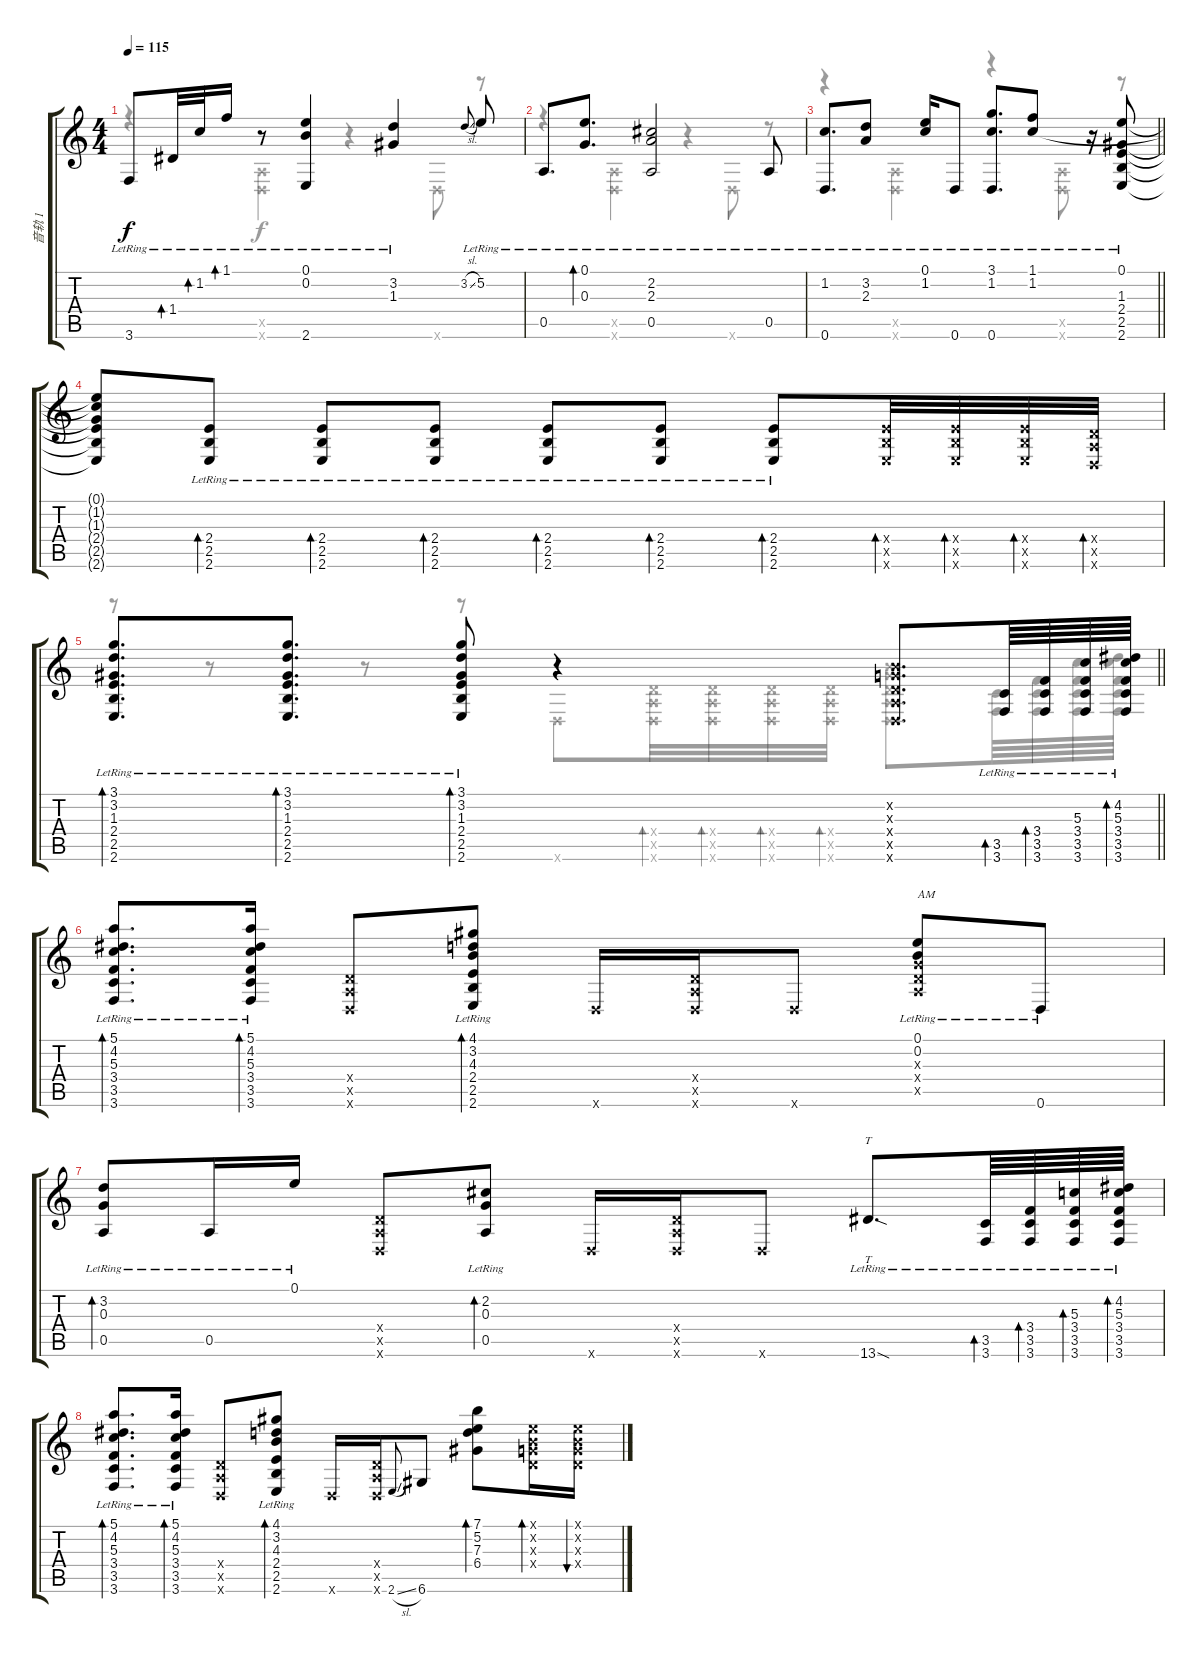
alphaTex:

\track ("音轨 1" "音轨 1") {instrument acousticguitarsteel}
\staff {score tabs}
\tuning (E4 B3 G3 D3 A2 D2) {hide}
\voice
\ts (4 4)
\tempo 115
\clef g2
\ks c
3.6{lr}.8{dy f} 1.4{lr}.32{bd 60} 1.2{lr}.32{bd 60} 1.1{lr}.16{bd 60} r.8 (0.1{lr} 0.2{lr} 2.6{lr}).4 (3.2{lr} 1.3{lr}).4 3.2{sl}.8{gr onbeat} 5.2{lr}.8 |
0.5{lr}.8{d} (0.1{lr} 0.3{lr}).8{d bd 60} (2.2{lr} 2.3 0.5{lr}).2 0.5{lr}.8 |
\barLineRight lightlight
(1.2{lr} 0.6{lr}).8{d} (3.2{lr} 2.3{lr}).8 (0.1{lr} 1.2{lr}).16 0.6{lr}.8 (3.1{lr} 1.2{lr} 0.6{lr}).8{d} (1.1{lr} 1.2{lr}).8 r.16 (0.1{lr} 1.3{lr} 2.4{lr} 2.5{lr} 2.6{lr}).8 |
(0.1{t} 1.2{t} 1.3{t} 2.4{t} 2.5{t} 2.6{t}).8 (2.4{lr} 2.5{lr} 2.6{lr}).8{bd 60 volume 10} (2.4{lr} 2.5{lr} 2.6{lr}).8{bd 60 volume 13} (2.4{lr} 2.5{lr} 2.6{lr}).8{bd 60} (2.4{lr} 2.5{lr} 2.6{lr}).8{bd 60} (2.4{lr} 2.5{lr} 2.6{lr}).8{bd 60} (2.4{lr} 2.5{lr} 2.6{lr}).8{bd 60} (2.4{x} 2.5{x} 2.6{x}).32{bd 60} (2.4{x} 2.5{x} 2.6{x}).32{bd 60} (2.4{x} 2.5{x} 2.6{x}).32{bd 60} (0.4{x} 0.5{x} 0.6{x}).32{bd 60} |
\barLineRight lightlight
(3.1{lr} 3.2{lr} 1.3{lr} 2.4{lr} 2.5{lr} 2.6{lr}).8{d bd 60} (3.1{lr} 3.2{lr} 1.3{lr} 2.4{lr} 2.5{lr} 2.6{lr}).8{d bd 60} (3.1{lr} 3.2{lr} 1.3{lr} 2.4{lr} 2.5{lr} 2.6{lr}).8{bd 60} r.4 (0.2{x} 0.3{x} 0.4{x} 0.5{x} 0.6{x}).8{d} (3.5{lr} 3.6{lr}).64{bd 60} (3.4{lr} 3.5{lr} 3.6{lr}).64{bd 60} (5.3{lr} 3.4{lr} 3.5{lr} 3.6{lr}).64 (4.2{lr} 5.3{lr} 3.4{lr} 3.5{lr} 3.6{lr}).64{bd 60} |
(5.1{lr} 4.2{lr} 5.3{lr} 3.4{lr} 3.5{lr} 3.6{lr}).8{d bd 60} (5.1{lr} 4.2{lr} 5.3{lr} 3.4{lr} 3.5{lr} 3.6{lr}).16{bd 60} (0.4{x} 0.5{x} 0.6{x}).8 (4.1{lr} 3.2{lr} 4.3{lr} 2.4{lr} 2.5{lr} 2.6{lr}).8{bd 60} 0.6{x}.16 (0.4{x} 0.5{x} 0.6{x}).16 0.6{x}.8 (0.1{lr} 0.2{lr} 0.3{x} 0.4{x} 0.5{x}).8{txt "AM"} 0.6{lr}.8 |
(3.2{lr} 0.3{lr} 0.5{lr}).8{bd 60} 0.5{lr}.16 0.1{lr}.16 (0.4{x} 0.5{x} 0.6{x}).8 (2.2{lr} 0.3{lr} 0.5{lr}).8{bd 60} 0.6{x}.16 (0.4{x} 0.5{x} 0.6{x}).16 0.6{x}.8 13.6{sod lr}.8{tt d} (3.5{lr} 3.6{lr}).64{bd 60} (3.4{lr} 3.5 3.6).64{bd 60} (5.3{lr} 3.4 3.5 3.6).64{bd 60} (4.2{lr} 5.3 3.4 3.5 3.6).64{bd 60} |
(5.1{lr} 4.2{lr} 5.3{lr} 3.4{lr} 3.5{lr} 3.6{lr}).8{d bd 60} (5.1{lr} 4.2{lr} 5.3{lr} 3.4{lr} 3.5{lr} 3.6{lr}).16{bd 60} (0.4{x} 0.5{x} 0.6{x}).8 (4.1{lr} 3.2{lr} 4.3{lr} 2.4{lr} 2.5{lr} 2.6{lr}).8{bd 60} 0.6{x}.16 (0.4{x} 0.5{x} 0.6{x}).16 2.6{sl}.8{gr onbeat} 6.6.8 (7.1 5.2 7.3 6.4).8{bd 60} (0.1{x} 0.2{x} 0.3{x} 0.4{x}).16{bd 60} (0.1{x} 0.2{x} 0.3{x} 0.4{x}).16{bu 60}
\voice
\clef g2
\ottava regular
\simile none
\ks c
r.4{dy f} (0.5{x} 0.6{x}).4 r.4 0.6{x}.8 r.8 |
r.4 (0.5{x} 0.6{x}).4 r.4 0.6{x}.8 r.8 |
\barLineRight lightlight
r.4 (0.5{x} 0.6{x}).4 r.4 (0.5{x} 0.6{x}).8 r.8 |
|
\barLineRight lightlight
r.8 r.8 r.8 r.8 0.6{x}.8 (0.4{x} 0.5{x} 0.6{x}).32{bd 60} (0.4{x} 0.5{x} 0.6{x}).32{bd 60} (0.4{x} 0.5{x} 0.6{x}).32{bd 60} (0.4{x} 0.5{x} 0.6{x}).32{bd 60} (0.2{x} 0.3{x} 0.4{x} 0.5{x} 0.6{x}).8{d} (3.5 3.6).64 (3.4 3.5 3.6).64 (5.3 3.4 3.5 3.6).64 (4.2 5.3 3.4 3.5 3.6).64 |
|
|
